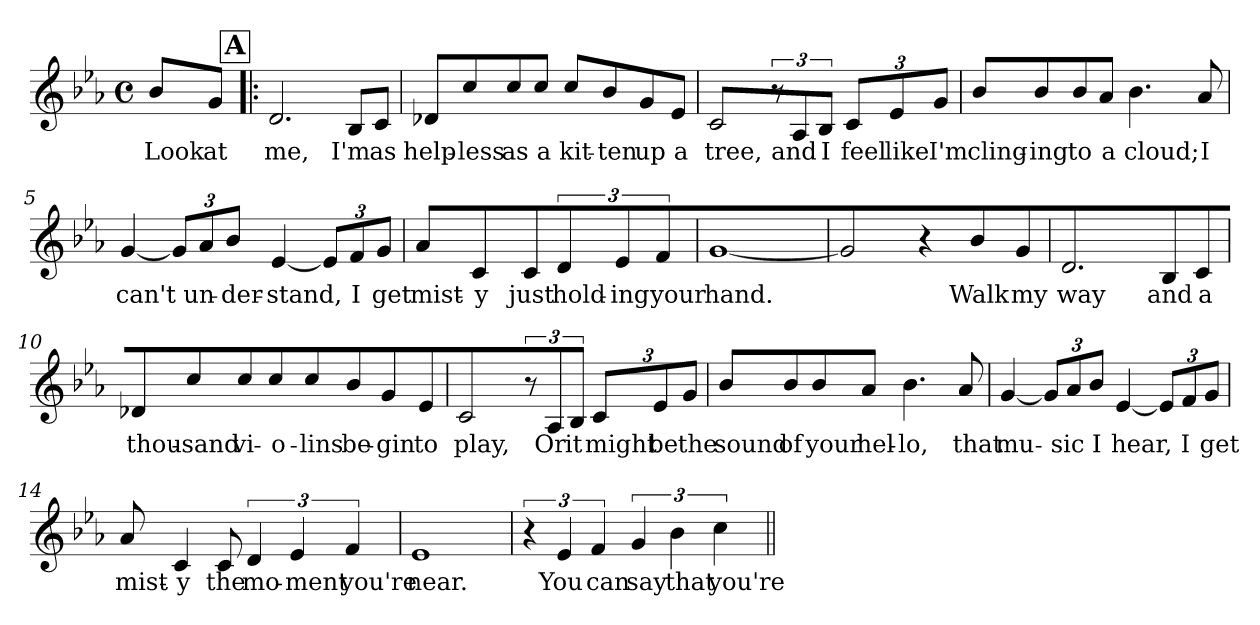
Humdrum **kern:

**kern	**text
*part1	*part1
*staff1	*staff1
*clefG2	*
*k[b-e-a-]	*
*E-:	*
*M4/4	*
*met(c)	*
=	=
!	!LO:LY:b
8b-L	Look
!	!LO:LY:b
8gJ	at
!!LO:REH:place=s1:a:t=A
=1!|:	=1!|:
!	!LO:LY:b
2.d	me,
!	!LO:LY:b
8B-L	I'm
!	!LO:LY:b
8cJ	as
=2	=2
!	!LO:LY:b
8d-L	help-
!	!LO:LY:b
8cc	-less
!	!LO:LY:b
8cc	as
!	!LO:LY:b
8ccJ	a
!	!LO:LY:b
8ccL	kit-
!	!LO:LY:b
8b-	-ten
!	!LO:LY:b
8g	up
!	!LO:LY:b
8e-J	a
=3	=3
!	!LO:LY:b
2c	tree,
12r	.
!	!LO:LY:b
12A-	and
!	!LO:LY:b
12B-J	I
!	!LO:LY:b
12cL	feel
!	!LO:LY:b
12e-	like
!	!LO:LY:b
12gJ	I'm
=4	=4
!	!LO:LY:b
8b-L	cling-
!	!LO:LY:b
8b-	-ing
!	!LO:LY:b
8b-	to
!	!LO:LY:b
8a-J	a
!	!LO:LY:b
4.b-	cloud;
!	!LO:LY:b
8a-	I
!!LO:LB:g=z
=5	=5
!	!LO:LY:b
[4g	can't
12gL]	.
!	!LO:LY:b
12a-	un-
!	!LO:LY:b
12b-J	-der-
!	!LO:LY:b
[4e-	-stand,
12e-L]	.
!	!LO:LY:b
12f	I
!	!LO:LY:b
12gJ	get
=6	=6
!	!LO:LY:b
8a-L	mist-
!	!LO:LY:b
4c	-y
!	!LO:LY:b
8c	just
!	!LO:LY:b
6d	hold-
!	!LO:LY:b
6e-	-ing
!	!LO:LY:b
6f	your
=7	=7
!	!LO:LY:b
[1g	hand.
=8	=8
2g]	.
4r	.
!	!LO:LY:b
8b-L	Walk
!	!LO:LY:b
8gJ	my
!!LO:LB:g=z
=9	=9
!	!LO:LY:b
2.d	way
!	!LO:LY:b
8B-L	and
!	!LO:LY:b
8cJ	a
=10	=10
!	!LO:LY:b
8d-L	thou-
!	!LO:LY:b
8cc	-sand
!	!LO:LY:b
8cc	vi-
!	!LO:LY:b
8ccJ	-o-
!	!LO:LY:b
8ccL	-lins
!	!LO:LY:b
8b-	be-
!	!LO:LY:b
8g	-gin
!	!LO:LY:b
8e-J	to
=11	=11
!	!LO:LY:b
2c	play,
12r	.
!	!LO:LY:b
12A-	Or
!	!LO:LY:b
12B-J	it
!	!LO:LY:b
12cL	might
!	!LO:LY:b
12e-	be
!	!LO:LY:b
12gJ	the
=12	=12
!	!LO:LY:b
8b-L	sound
!	!LO:LY:b
8b-	of
!	!LO:LY:b
8b-	your
!	!LO:LY:b
8a-J	hel-
!	!LO:LY:b
4.b-	-lo,
!	!LO:LY:b
8a-	that
!!LO:LB:g=z
=13	=13
!	!LO:LY:b
[4g	mu-
12gL]	.
!	!LO:LY:b
12a-	-sic
!	!LO:LY:b
12b-J	I
!	!LO:LY:b
[4e-	hear,
12e-L]	.
!	!LO:LY:b
12f	I
!	!LO:LY:b
12gJ	get
=14	=14
!	!LO:LY:b
8a-L	mist-
!	!LO:LY:b
4c	-y
!	!LO:LY:b
8c	the
!	!LO:LY:b
6d	mo-
!	!LO:LY:b
6e-	-ment
!	!LO:LY:b
6f	you're
=15	=15
!	!LO:LY:b
1e-	near.
=16	=16
6r	.
!	!LO:LY:b
6e-	You
!	!LO:LY:b
6f	can
!	!LO:LY:b
6g	say
!	!LO:LY:b
6b-	that
!	!LO:LY:b
6cc	you're
=||	=||
*-	*-
